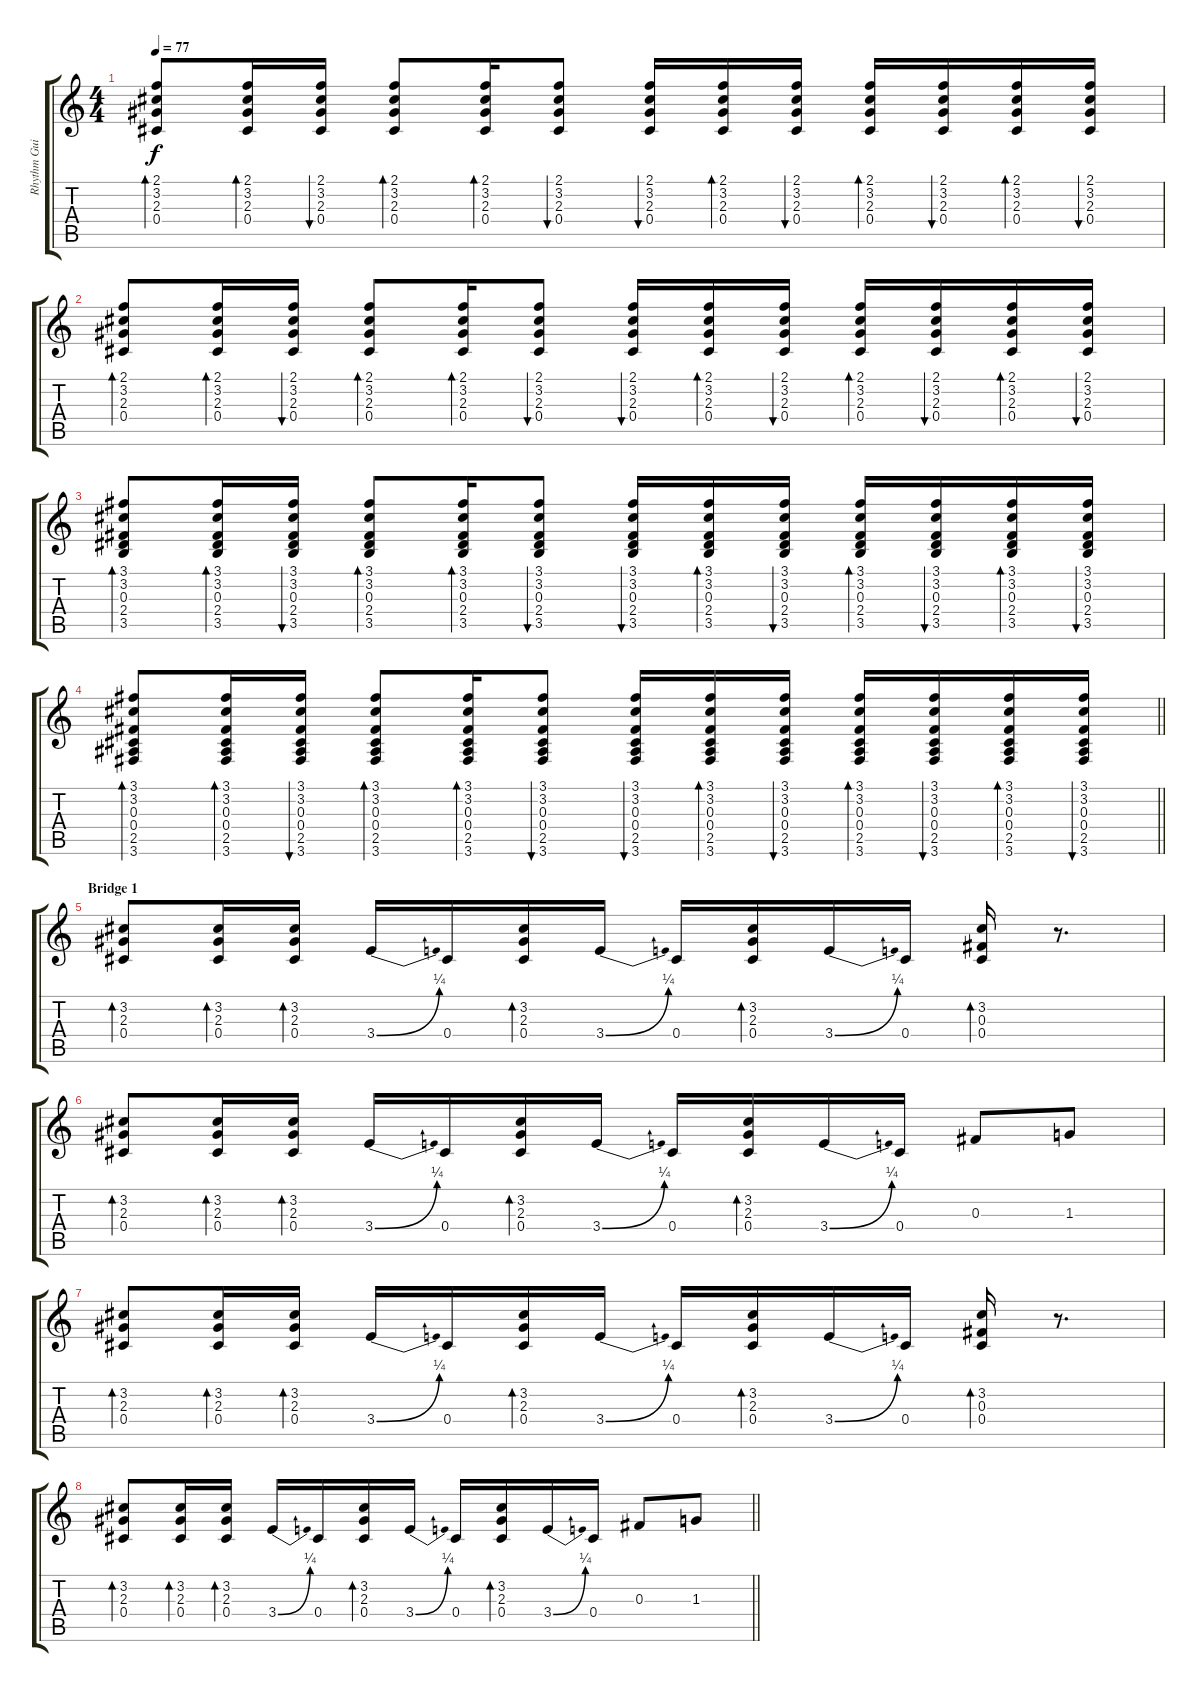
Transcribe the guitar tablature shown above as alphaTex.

\track ("Rhythm Guitar" "Rhythm Gui") {instrument acousticguitarsteel}
\staff {score tabs}
\tuning (Eb4 Bb3 Gb3 Db3 Ab2 Eb2) {hide}
\ts (4 4)
\tempo 77
\clef g2
\ks c
(2.1 3.2 2.3 0.4).8{bd 60 dy f} (2.1 3.2 2.3 0.4).16{bd 30} (2.1 3.2 2.3 0.4).16{bu 30} (2.1 3.2 2.3 0.4).8{bd 30} (2.1 3.2 2.3 0.4).16{bd 30} (2.1 3.2 2.3 0.4).8{bu 30} (2.1 3.2 2.3 0.4).16{bu 30} (2.1 3.2 2.3 0.4).16{bd 30} (2.1 3.2 2.3 0.4).16{bu 30} (2.1 3.2 2.3 0.4).16{bd 30} (2.1 3.2 2.3 0.4).16{bu 30} (2.1 3.2 2.3 0.4).16{bd 30} (2.1 3.2 2.3 0.4).16{bu 30} |
(2.1 3.2 2.3 0.4).8{bd 60} (2.1 3.2 2.3 0.4).16{bd 30} (2.1 3.2 2.3 0.4).16{bu 30} (2.1 3.2 2.3 0.4).8{bd 30} (2.1 3.2 2.3 0.4).16{bd 30} (2.1 3.2 2.3 0.4).8{bu 30} (2.1 3.2 2.3 0.4).16{bu 30} (2.1 3.2 2.3 0.4).16{bd 30} (2.1 3.2 2.3 0.4).16{bu 30} (2.1 3.2 2.3 0.4).16{bd 30} (2.1 3.2 2.3 0.4).16{bu 30} (2.1 3.2 2.3 0.4).16{bd 30} (2.1 3.2 2.3 0.4).16{bu 30} |
(3.1 3.2 0.3 2.4 3.5).8{bd 60} (3.1 3.2 0.3 2.4 3.5).16{bd 30} (3.1 3.2 0.3 2.4 3.5).16{bu 30} (3.1 3.2 0.3 2.4 3.5).8{bd 30} (3.1 3.2 0.3 2.4 3.5).16{bd 30} (3.1 3.2 0.3 2.4 3.5).8{bu 30} (3.1 3.2 0.3 2.4 3.5).16{bu 30} (3.1 3.2 0.3 2.4 3.5).16{bd 30} (3.1 3.2 0.3 2.4 3.5).16{bu 30} (3.1 3.2 0.3 2.4 3.5).16{bd 30} (3.1 3.2 0.3 2.4 3.5).16{bu 30} (3.1 3.2 0.3 2.4 3.5).16{bd 30} (3.1 3.2 0.3 2.4 3.5).16{bu 30} |
\barLineRight lightlight
(3.1 3.2 0.3 0.4 2.5 3.6).8{bd 60} (3.1 3.2 0.3 0.4 2.5 3.6).16{bd 30} (3.1 3.2 0.3 0.4 2.5 3.6).16{bu 30} (3.1 3.2 0.3 0.4 2.5 3.6).8{bd 30} (3.1 3.2 0.3 0.4 2.5 3.6).16{bd 30} (3.1 3.2 0.3 0.4 2.5 3.6).8{bu 30} (3.1 3.2 0.3 0.4 2.5 3.6).16{bu 30} (3.1 3.2 0.3 0.4 2.5 3.6).16{bd 30} (3.1 3.2 0.3 0.4 2.5 3.6).16{bu 30} (3.1 3.2 0.3 0.4 2.5 3.6).16{bd 30} (3.1 3.2 0.3 0.4 2.5 3.6).16{bu 30} (3.1 3.2 0.3 0.4 2.5 3.6).16{bd 30} (3.1 3.2 0.3 0.4 2.5 3.6).16{bu 30} |
\section ("" "Bridge 1")
(3.2 2.3 0.4).8{bd 60} (3.2 2.3 0.4).16{bd 30} (3.2 2.3 0.4).16{bd 30} 3.4{be (bend 0 0 60 1)}.16 0.4.16 (3.2 2.3 0.4).16{bd 30} 3.4{be (bend 0 0 60 1)}.16 0.4.16 (3.2 2.3 0.4).16{bd 30} 3.4{be (bend 0 0 60 1)}.16 0.4.16 (3.2 0.3 0.4).16{bd 30} r.8{d} |
(3.2 2.3 0.4).8{bd 60} (3.2 2.3 0.4).16{bd 30} (3.2 2.3 0.4).16{bd 30} 3.4{be (bend 0 0 60 1)}.16 0.4.16 (3.2 2.3 0.4).16{bd 30} 3.4{be (bend 0 0 60 1)}.16 0.4.16 (3.2 2.3 0.4).16{bd 30} 3.4{be (bend 0 0 60 1)}.16 0.4.16 0.3.8 1.3.8 |
(3.2 2.3 0.4).8{bd 60} (3.2 2.3 0.4).16{bd 30} (3.2 2.3 0.4).16{bd 30} 3.4{be (bend 0 0 60 1)}.16 0.4.16 (3.2 2.3 0.4).16{bd 30} 3.4{be (bend 0 0 60 1)}.16 0.4.16 (3.2 2.3 0.4).16{bd 30} 3.4{be (bend 0 0 60 1)}.16 0.4.16 (3.2 0.3 0.4).16{bd 30} r.8{d} |
\barLineRight lightlight
(3.2 2.3 0.4).8{bd 60} (3.2 2.3 0.4).16{bd 30} (3.2 2.3 0.4).16{bd 30} 3.4{be (bend 0 0 60 1)}.16 0.4.16 (3.2 2.3 0.4).16{bd 30} 3.4{be (bend 0 0 60 1)}.16 0.4.16 (3.2 2.3 0.4).16{bd 30} 3.4{be (bend 0 0 60 1)}.16 0.4.16 0.3.8 1.3.8
